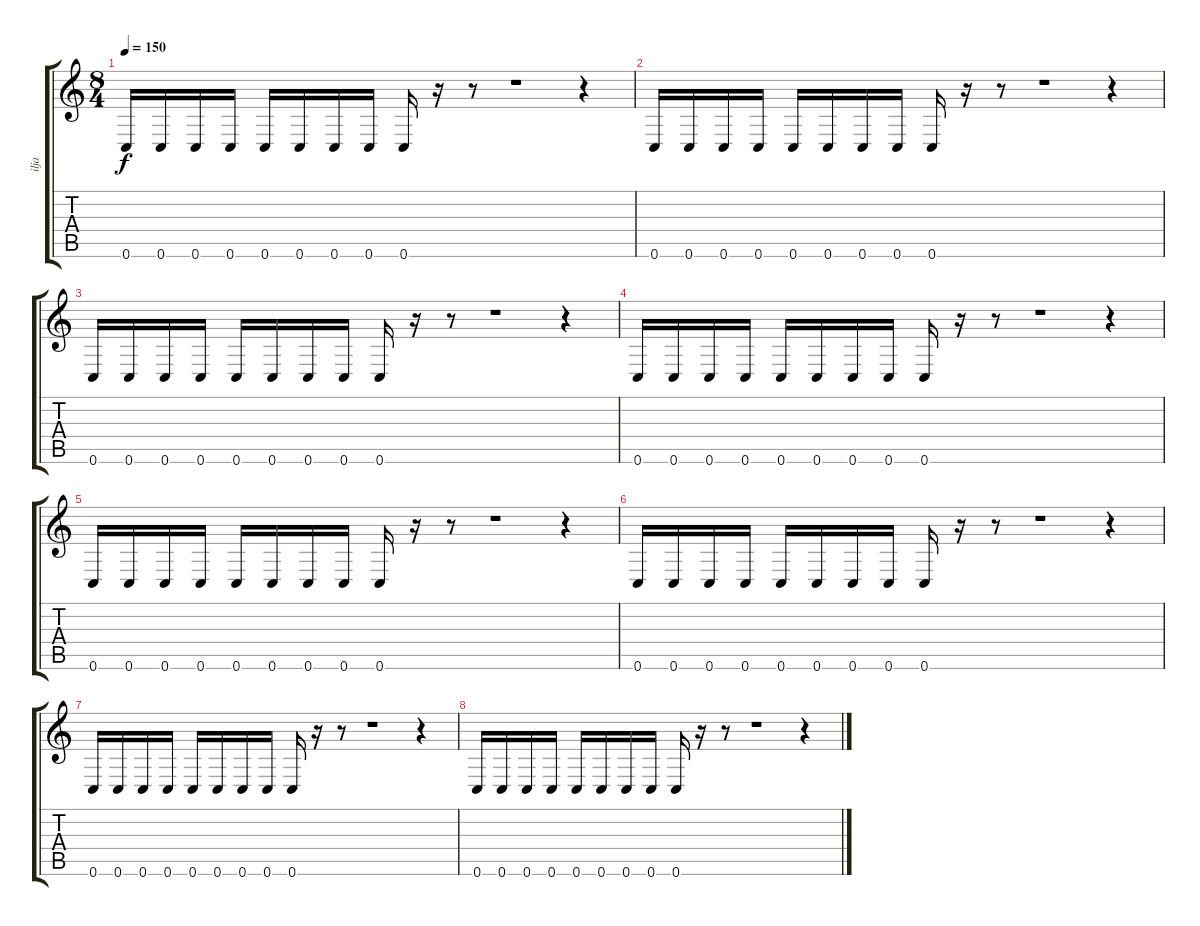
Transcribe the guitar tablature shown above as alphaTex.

\track ("ilja" "ilja") {instrument overdrivenguitar}
\staff {score tabs}
\tuning (D4 A3 F3 C3 G2 C2) {hide}
\ts (8 4)
\tempo 150
\clef g2
\ks c
0.6.16{dy f} 0.6.16 0.6.16 0.6.16 0.6.16 0.6.16 0.6.16 0.6.16 0.6.16 r.16 r.8 r.1 r.4 |
0.6.16 0.6.16 0.6.16 0.6.16 0.6.16 0.6.16 0.6.16 0.6.16 0.6.16 r.16 r.8 r.1 r.4 |
0.6.16 0.6.16 0.6.16 0.6.16 0.6.16 0.6.16 0.6.16 0.6.16 0.6.16 r.16 r.8 r.1 r.4 |
0.6.16 0.6.16 0.6.16 0.6.16 0.6.16 0.6.16 0.6.16 0.6.16 0.6.16 r.16 r.8 r.1 r.4 |
0.6.16 0.6.16 0.6.16 0.6.16 0.6.16 0.6.16 0.6.16 0.6.16 0.6.16 r.16 r.8 r.1 r.4 |
0.6.16 0.6.16 0.6.16 0.6.16 0.6.16 0.6.16 0.6.16 0.6.16 0.6.16 r.16 r.8 r.1 r.4 |
0.6.16 0.6.16 0.6.16 0.6.16 0.6.16 0.6.16 0.6.16 0.6.16 0.6.16 r.16 r.8 r.1 r.4 |
0.6.16 0.6.16 0.6.16 0.6.16 0.6.16 0.6.16 0.6.16 0.6.16 0.6.16 r.16 r.8 r.1 r.4
